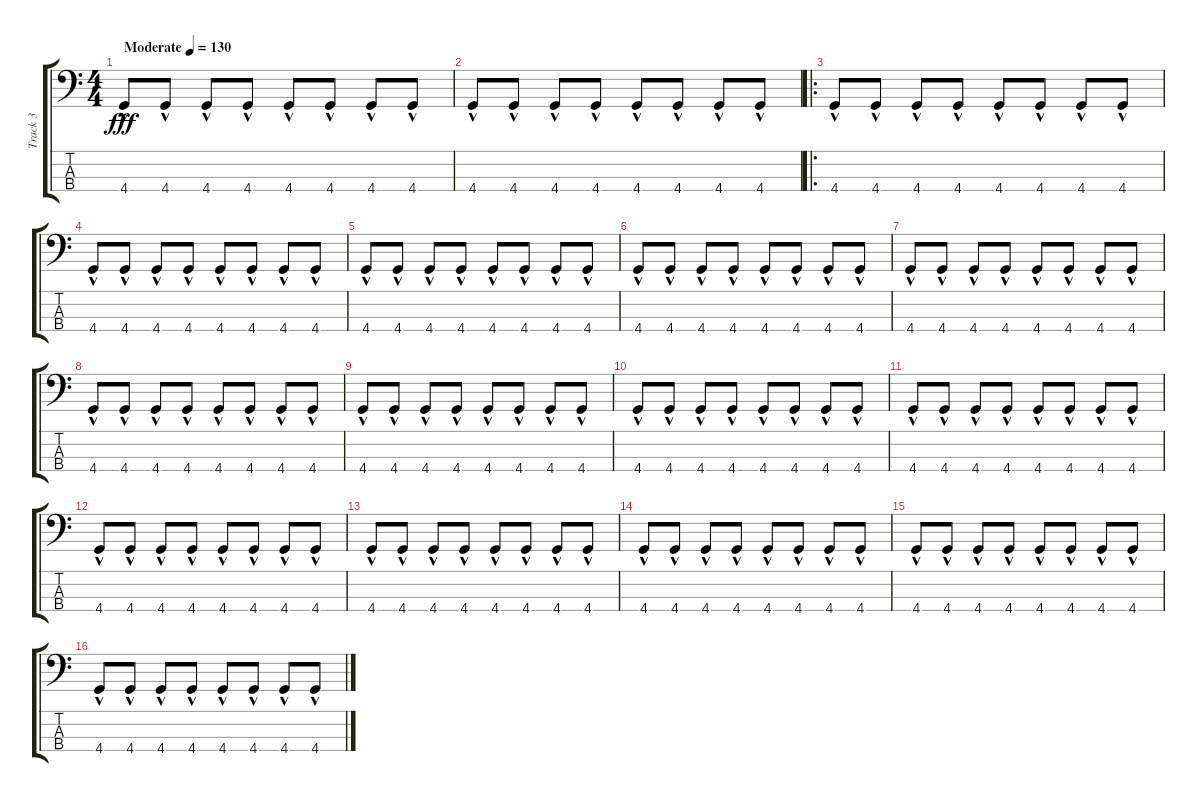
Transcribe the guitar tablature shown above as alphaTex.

\track ("Track 3" "Track 3") {instrument electricbassfinger}
\staff {score tabs}
\tuning (Gb2 Db2 Ab1 Eb1) {hide}
\ts (4 4)
\tempo (130 "Moderate")
\clef f4
\ks c
4.4{hac}.8{dy fff instrument electricbassfinger} 4.4{hac}.8 4.4{hac}.8 4.4{hac}.8 4.4{hac}.8 4.4{hac}.8 4.4{hac}.8 4.4{hac}.8 |
4.4{hac}.8 4.4{hac}.8 4.4{hac}.8 4.4{hac}.8 4.4{hac}.8 4.4{hac}.8 4.4{hac}.8 4.4{hac}.8 |
\ro
4.4{hac}.8 4.4{hac}.8 4.4{hac}.8 4.4{hac}.8 4.4{hac}.8 4.4{hac}.8 4.4{hac}.8 4.4{hac}.8 |
4.4{hac}.8 4.4{hac}.8 4.4{hac}.8 4.4{hac}.8 4.4{hac}.8 4.4{hac}.8 4.4{hac}.8 4.4{hac}.8 |
4.4{hac}.8 4.4{hac}.8 4.4{hac}.8 4.4{hac}.8 4.4{hac}.8 4.4{hac}.8 4.4{hac}.8 4.4{hac}.8 |
4.4{hac}.8 4.4{hac}.8 4.4{hac}.8 4.4{hac}.8 4.4{hac}.8 4.4{hac}.8 4.4{hac}.8 4.4{hac}.8 |
4.4{hac}.8 4.4{hac}.8 4.4{hac}.8 4.4{hac}.8 4.4{hac}.8 4.4{hac}.8 4.4{hac}.8 4.4{hac}.8 |
4.4{hac}.8 4.4{hac}.8 4.4{hac}.8 4.4{hac}.8 4.4{hac}.8 4.4{hac}.8 4.4{hac}.8 4.4{hac}.8 |
4.4{hac}.8 4.4{hac}.8 4.4{hac}.8 4.4{hac}.8 4.4{hac}.8 4.4{hac}.8 4.4{hac}.8 4.4{hac}.8 |
4.4{hac}.8 4.4{hac}.8 4.4{hac}.8 4.4{hac}.8 4.4{hac}.8 4.4{hac}.8 4.4{hac}.8 4.4{hac}.8 |
4.4{hac}.8 4.4{hac}.8 4.4{hac}.8 4.4{hac}.8 4.4{hac}.8 4.4{hac}.8 4.4{hac}.8 4.4{hac}.8 |
4.4{hac}.8 4.4{hac}.8 4.4{hac}.8 4.4{hac}.8 4.4{hac}.8 4.4{hac}.8 4.4{hac}.8 4.4{hac}.8 |
4.4{hac}.8 4.4{hac}.8 4.4{hac}.8 4.4{hac}.8 4.4{hac}.8 4.4{hac}.8 4.4{hac}.8 4.4{hac}.8 |
4.4{hac}.8 4.4{hac}.8 4.4{hac}.8 4.4{hac}.8 4.4{hac}.8 4.4{hac}.8 4.4{hac}.8 4.4{hac}.8 |
4.4{hac}.8 4.4{hac}.8 4.4{hac}.8 4.4{hac}.8 4.4{hac}.8 4.4{hac}.8 4.4{hac}.8 4.4{hac}.8 |
4.4{hac}.8 4.4{hac}.8 4.4{hac}.8 4.4{hac}.8 4.4{hac}.8 4.4{hac}.8 4.4{hac}.8 4.4{hac}.8
